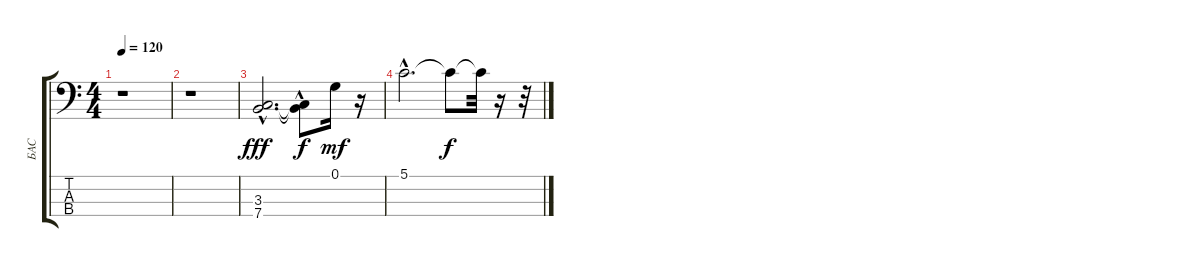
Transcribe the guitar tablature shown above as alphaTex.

\track ("БАС" "БАС") {instrument fretlessbass}
\staff {score tabs}
\tuning (G2 D2 A1 E1) {hide}
\ts (4 4)
\tempo 120
\clef f4
\ks c
r.1{dy f} |
r.1 |
(3.3{hac} 7.4{hac}).2{d dy fff} (3.3{hac t} 7.4{t}).8{dy f} 0.1.16{dy mf} r.16 |
5.1{hac}.2{d} 5.1{t}.8{dy f} 5.1{t}.32 r.16 r.32
